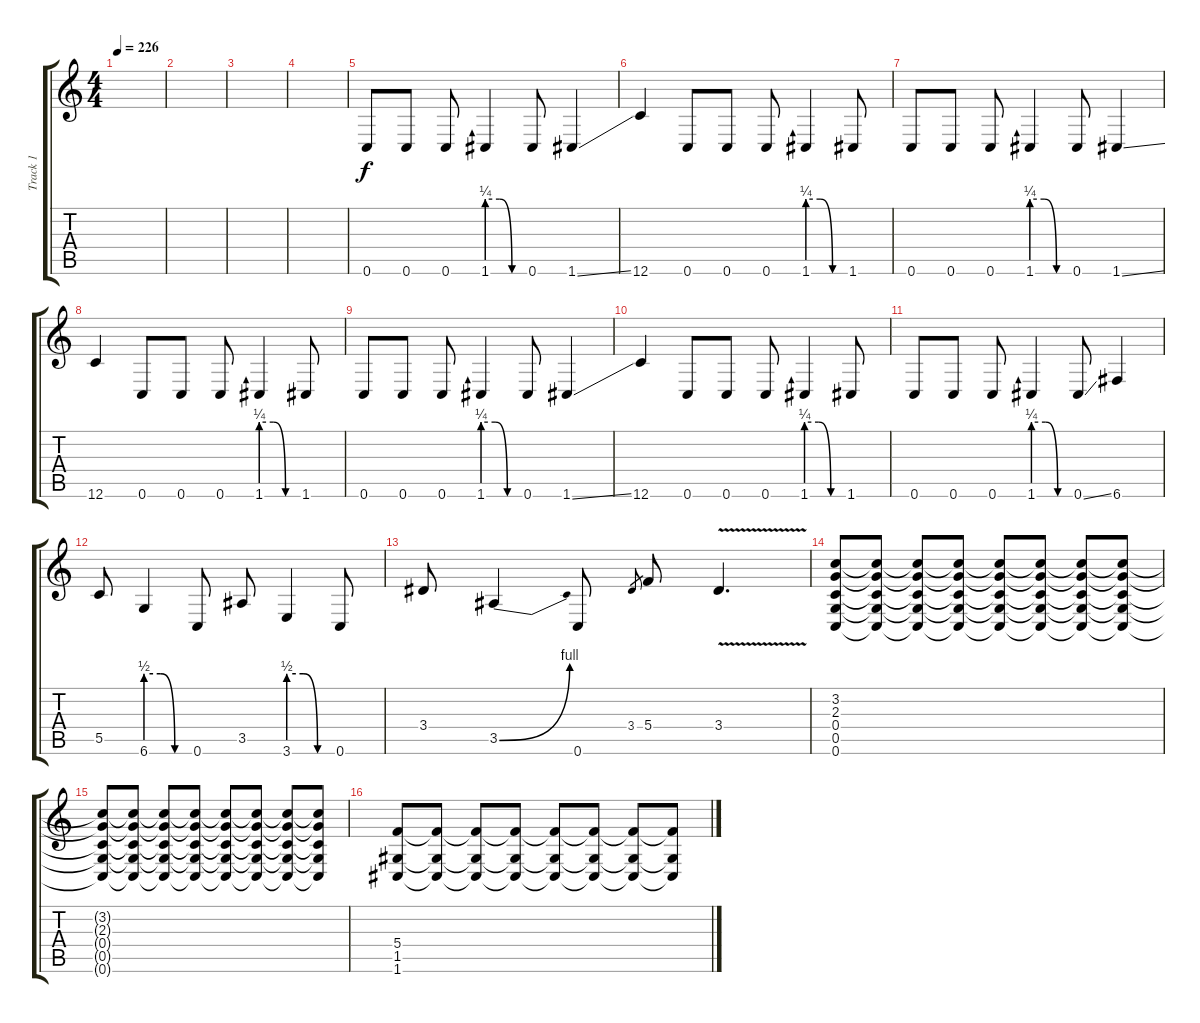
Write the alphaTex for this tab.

\track ("Track 1" "Track 1") {instrument overdrivenguitar}
\staff {score tabs}
\tuning (D4 A3 F3 C3 G2 C2) {hide}
\ts (4 4)
\tempo 226
\clef g2
\ks c
|
|
|
|
0.6.8 0.6.8 0.6.8 1.6{be (custom 0 1 20 1 40 0 60 0)}.4 0.6.8 1.6{ss}.4 |
12.6.4 0.6.8 0.6.8 0.6.8 1.6{be (custom 0 1 20 1 40 0 60 0)}.4 1.6.8 |
0.6.8 0.6.8 0.6.8 1.6{be (custom 0 1 20 1 40 0 60 0)}.4 0.6.8 1.6{ss}.4 |
12.6.4 0.6.8 0.6.8 0.6.8 1.6{be (custom 0 1 20 1 40 0 60 0)}.4 1.6.8 |
0.6.8 0.6.8 0.6.8 1.6{be (custom 0 1 20 1 40 0 60 0)}.4 0.6.8 1.6{ss}.4 |
12.6.4 0.6.8 0.6.8 0.6.8 1.6{be (custom 0 1 20 1 40 0 60 0)}.4 1.6.8 |
0.6.8 0.6.8 0.6.8 1.6{be (custom 0 1 20 1 40 0 60 0)}.4 0.6{ss}.8 6.6.4 |
5.5.8 6.6{be (custom 0 2 20 2 40 0 60 0)}.4 0.6.8 3.5.8 3.6{be (custom 0 2 20 2 40 0 60 0)}.4 0.6.8 |
3.4.8 3.5{be (bend 0 0 60 4)}.4 0.6.8 3.4.8{gr} 5.4.8 3.4{v}.4{d} |
(3.2 2.3 0.4 0.5 0.6).8 (3.2{t} 2.3{t} 0.4{t} 0.5{t} 0.6{t}).8 (3.2{t} 2.3{t} 0.4{t} 0.5{t} 0.6{t}).8 (3.2{t} 2.3{t} 0.4{t} 0.5{t} 0.6{t}).8 (3.2{t} 2.3{t} 0.4{t} 0.5{t} 0.6{t}).8 (3.2{t} 2.3{t} 0.4{t} 0.5{t} 0.6{t}).8 (3.2{t} 2.3{t} 0.4{t} 0.5{t} 0.6{t}).8 (3.2{t} 2.3{t} 0.4{t} 0.5{t} 0.6{t}).8 |
(3.2{t} 2.3{t} 0.4{t} 0.5{t} 0.6{t}).8 (3.2{t} 2.3{t} 0.4{t} 0.5{t} 0.6{t}).8 (3.2{t} 2.3{t} 0.4{t} 0.5{t} 0.6{t}).8 (3.2{t} 2.3{t} 0.4{t} 0.5{t} 0.6{t}).8 (3.2{t} 2.3{t} 0.4{t} 0.5{t} 0.6{t}).8 (3.2{t} 2.3{t} 0.4{t} 0.5{t} 0.6{t}).8 (3.2{t} 2.3{t} 0.4{t} 0.5{t} 0.6{t}).8 (3.2{t} 2.3{t} 0.4{t} 0.5{t} 0.6{t}).8 |
(5.4 1.5 1.6).8 (5.4{t} 1.5{t} 1.6{t}).8 (5.4{t} 1.5{t} 1.6{t}).8 (5.4{t} 1.5{t} 1.6{t}).8 (5.4{t} 1.5{t} 1.6{t}).8 (5.4{t} 1.5{t} 1.6{t}).8 (5.4{t} 1.5{t} 1.6{t}).8 (5.4{t} 1.5{t} 1.6{t}).8
